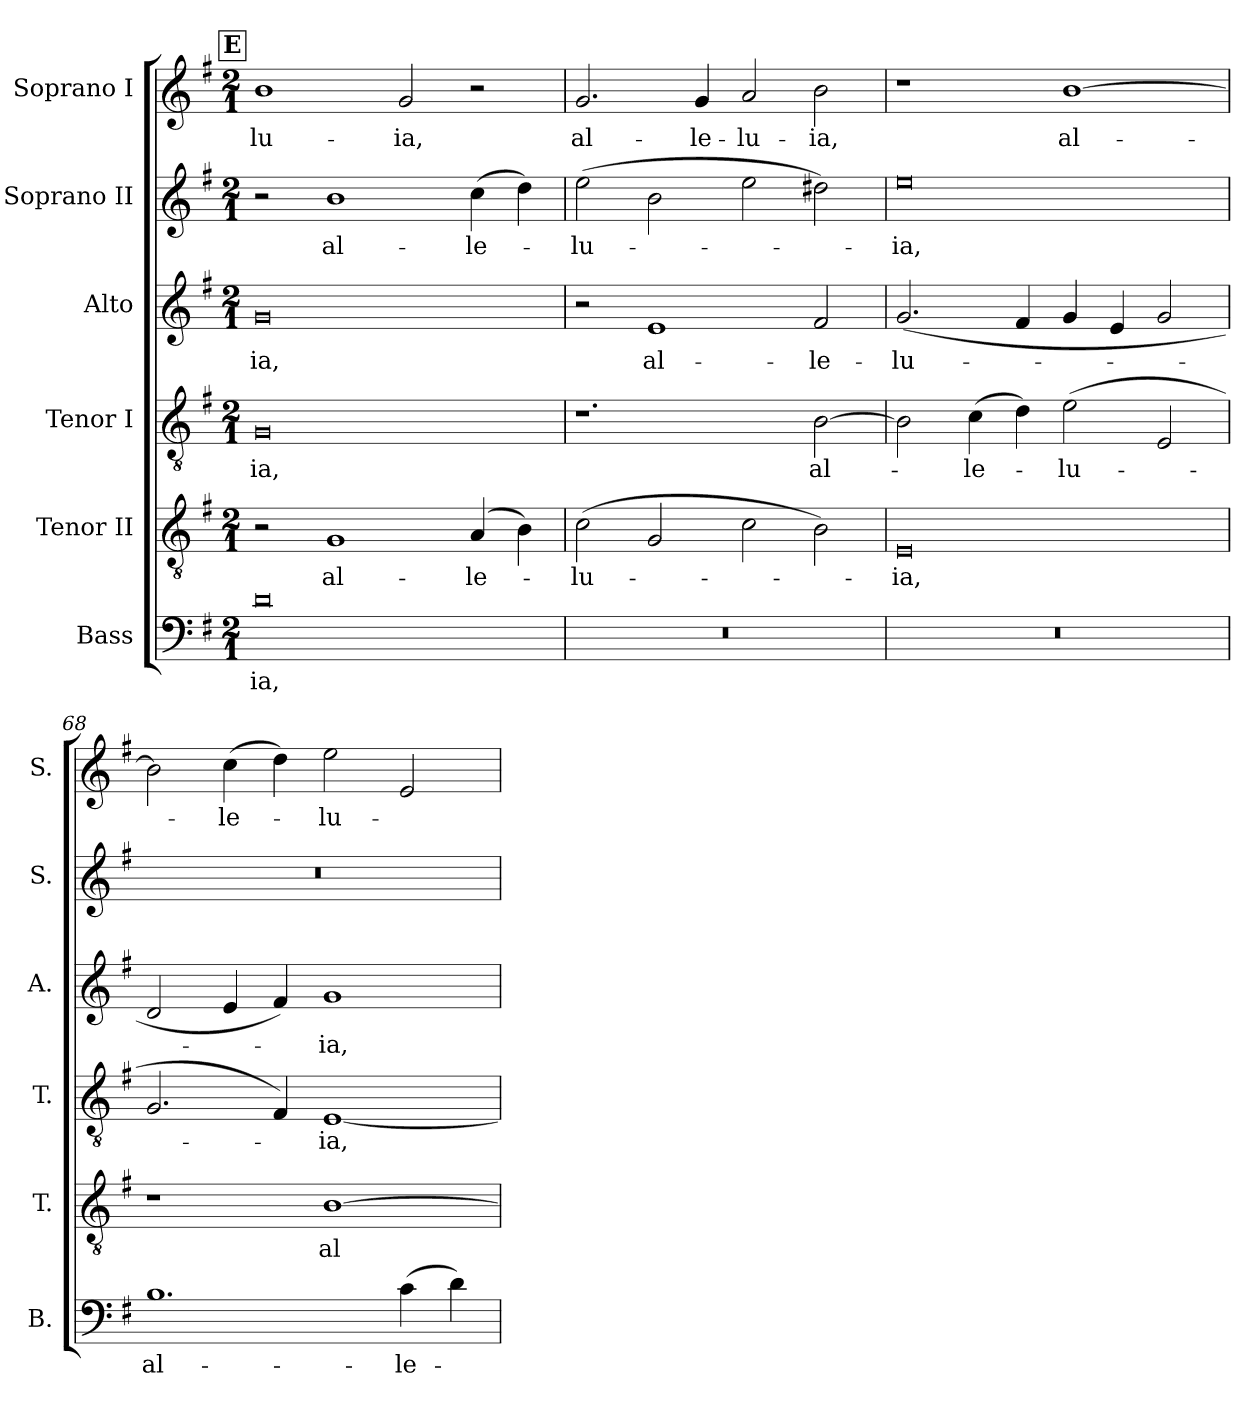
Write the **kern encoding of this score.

**kern	**text	**kern	**text	**kern	**text	**kern	**text	**kern	**text	**kern	**text
*part6	*part6	*part5	*part5	*part4	*part4	*part3	*part3	*part2	*part2	*part1	*part1
*staff6	*staff6	*staff5	*staff5	*staff4	*staff4	*staff3	*staff3	*staff2	*staff2	*staff1	*staff1
*I"Bass	*	*I"Tenor II	*	*I"Tenor I	*	*I"Alto	*	*I"Soprano II	*	*I"Soprano I	*
*I'B.	*	*I'T.	*	*I'T.	*	*I'A.	*	*I'S.	*	*I'S.	*
!!LO:PB:g=z
*clefF4	*	*clefGv2	*	*clefGv2	*	*clefG2	*	*clefG2	*	*clefG2	*
*	*	*ITrd7c12	*	*ITrd7c12	*	*	*	*	*	*	*
*k[f#]	*	*k[f#]	*	*k[f#]	*	*k[f#]	*	*k[f#]	*	*k[f#]	*
*G:	*	*G:	*	*G:	*	*G:	*	*G:	*	*G:	*
*M2/1	*	*M2/1	*	*M2/1	*	*M2/1	*	*M2/1	*	*M2/1	*
!!LO:REH:place=s1:B:color=#000000:enc=box:fs=14.5696:t=E
=65	=65	=65	=65	=65	=65	=65	=65	=65	=65	=65	=65
!	!LO:LY:b:color=#000000	!	!	!	!	!	!	!	!	!	!
!	!	!	!	!	!LO:LY:b:color=#000000	!	!	!	!	!	!
!	!	!	!	!	!	!	!LO:LY:b:color=#000000	!	!	!	!
!	!	!	!	!	!	!	!	!	!	!	!LO:LY:b:color=#000000
0di	-ia,	2r	.	0GGi	-ia,	0gi	-ia,	2r	.	1bi	-lu-
!	!	!	!LO:LY:b:color=#000000	!	!	!	!	!	!	!	!
!	!	!	!	!	!	!	!	!	!LO:LY:b:color=#000000	!	!
.	.	1GGi	al-	.	.	.	.	1bi	al-	.	.
!	!	!	!	!	!	!	!	!	!	!	!LO:LY:b:color=#000000
.	.	.	.	.	.	.	.	.	.	2gi/	-ia,
!	!	!	!LO:LY:b:color=#000000	!	!	!	!	!	!	!	!
!	!	!	!	!	!	!	!	!	!LO:LY:b:color=#000000	!	!
.	.	(4AAi/	-le-	.	.	.	.	(4cci\	-le-	2r	.
.	.	4BBi\)	.	.	.	.	.	4ddi\)	.	.	.
=66	=66	=66	=66	=66	=66	=66	=66	=66	=66	=66	=66
!LO:N:vis=1	!	!	!	!	!	!	!	!	!	!	!
!	!	!	!LO:LY:b:color=#000000	!	!	!	!	!	!	!	!
!	!	!	!	!	!	!	!	!	!LO:LY:b:color=#000000	!	!
!	!	!	!	!	!	!	!	!	!	!	!LO:LY:b:color=#000000
0r	.	(2Ci\	-lu-	1.r	.	2r	.	(2eei\	-lu-	2.gi/	al-
!	!	!	!	!	!	!	!LO:LY:b:color=#000000	!	!	!	!
.	.	2GGi/	.	.	.	1ei	al-	2bi\	.	.	.
!	!	!	!	!	!	!	!	!	!	!	!LO:LY:b:color=#000000
.	.	.	.	.	.	.	.	.	.	4gi/	-le-
!	!	!	!	!	!	!	!	!	!	!	!LO:LY:b:color=#000000
.	.	2Ci\	.	.	.	.	.	2eei\	.	2ai/	-lu-
!	!	!	!	!	!LO:LY:b:color=#000000	!	!	!	!	!	!
!	!	!	!	!	!	!	!LO:LY:b:color=#000000	!	!	!	!
!	!	!	!	!	!	!	!	!	!	!	!LO:LY:b:color=#000000
.	.	2BBi\)	.	[>2BBi\	al-	2f#i/	-le-	2dd#Xi\)	.	2bi\	-ia,
=67	=67	=67	=67	=67	=67	=67	=67	=67	=67	=67	=67
!LO:N:vis=1	!	!	!	!	!	!	!	!	!	!	!
!	!	!	!LO:LY:b:color=#000000	!	!	!	!	!	!	!	!
!	!	!	!	!	!	!	!LO:LY:b:color=#000000	!	!	!	!
!	!	!	!	!	!	!	!	!	!LO:LY:b:color=#000000	!	!
0r	.	0EEi	-ia,	2BBi\]	.	(2.gi/	-lu-	0eei	-ia,	1r	.
!	!	!	!	!	!LO:LY:b:color=#000000	!	!	!	!	!	!
.	.	.	.	(4Ci\	-le-	.	.	.	.	.	.
.	.	.	.	4Di\)	.	4f#i/	.	.	.	.	.
!	!	!	!	!	!LO:LY:b:color=#000000	!	!	!	!	!	!
!	!	!	!	!	!	!	!	!	!	!	!LO:LY:b:color=#000000
.	.	.	.	(2Ei\	-lu-	4gi/	.	.	.	[>1bi	al-
.	.	.	.	.	.	4ei/	.	.	.	.	.
.	.	.	.	2EEi/	.	2gi/	.	.	.	.	.
=68	=68	=68	=68	=68	=68	=68	=68	=68	=68	=68	=68
!	!LO:LY:b:color=#000000	!	!	!	!	!	!	!LO:N:vis=1	!	!	!
1.Bi	al-	1r	.	2.GGi/	.	2di/	.	0r	.	2bi\]	.
!	!	!	!	!	!	!	!	!	!	!	!LO:LY:b:color=#000000
.	.	.	.	.	.	4ei/	.	.	.	(4cci\	-le-
.	.	.	.	4FF#i/)	.	4f#i/)	.	.	.	4ddi\)	.
!	!	!	!LO:LY:b:color=#000000	!	!	!	!	!	!	!	!
!	!	!	!	!	!LO:LY:b:color=#000000	!	!	!	!	!	!
!	!	!	!	!	!	!	!LO:LY:b:color=#000000	!	!	!	!
!	!	!	!	!	!	!	!	!	!	!	!LO:LY:b:color=#000000
.	.	[>1BBi	al-	[<1EEi	-ia,	1gi	-ia,	.	.	2eei\	-lu-
!	!LO:LY:b:color=#000000	!	!	!	!	!	!	!	!	!	!
(4ci\	-le-	.	.	.	.	.	.	.	.	2ei/	.
4di\)	.	.	.	.	.	.	.	.	.	.	.
=	=	=	=	=	=	=	=	=	=	=	=
*-	*-	*-	*-	*-	*-	*-	*-	*-	*-	*-	*-
